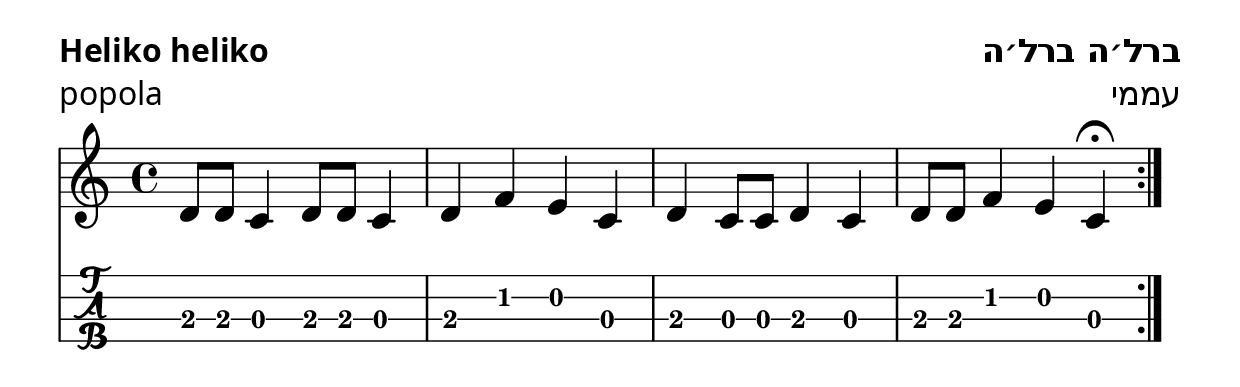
\include "../ĉiea.ly"

\header {
  titolo-xx     = ""
  titolo-he     = "ברל׳ה ברל׳ה"
  titolo-eo     = "Heliko heliko"
  komponisto-xx = ""
  komponisto-he = "עממי"
  komponisto-eo = "popola"
  ikono         = "🐌"
}

\include "../titolo.ly"

melodio = {
  \key c \major
  \time 4/4
  \repeat volta 2 {
	d8 d c4 d8 d c4 |
	d f e c |
	d c8 c d4 c |
	d8 d f4 e4 c\fermata |
  }
}

\include "../muziko.ly"
